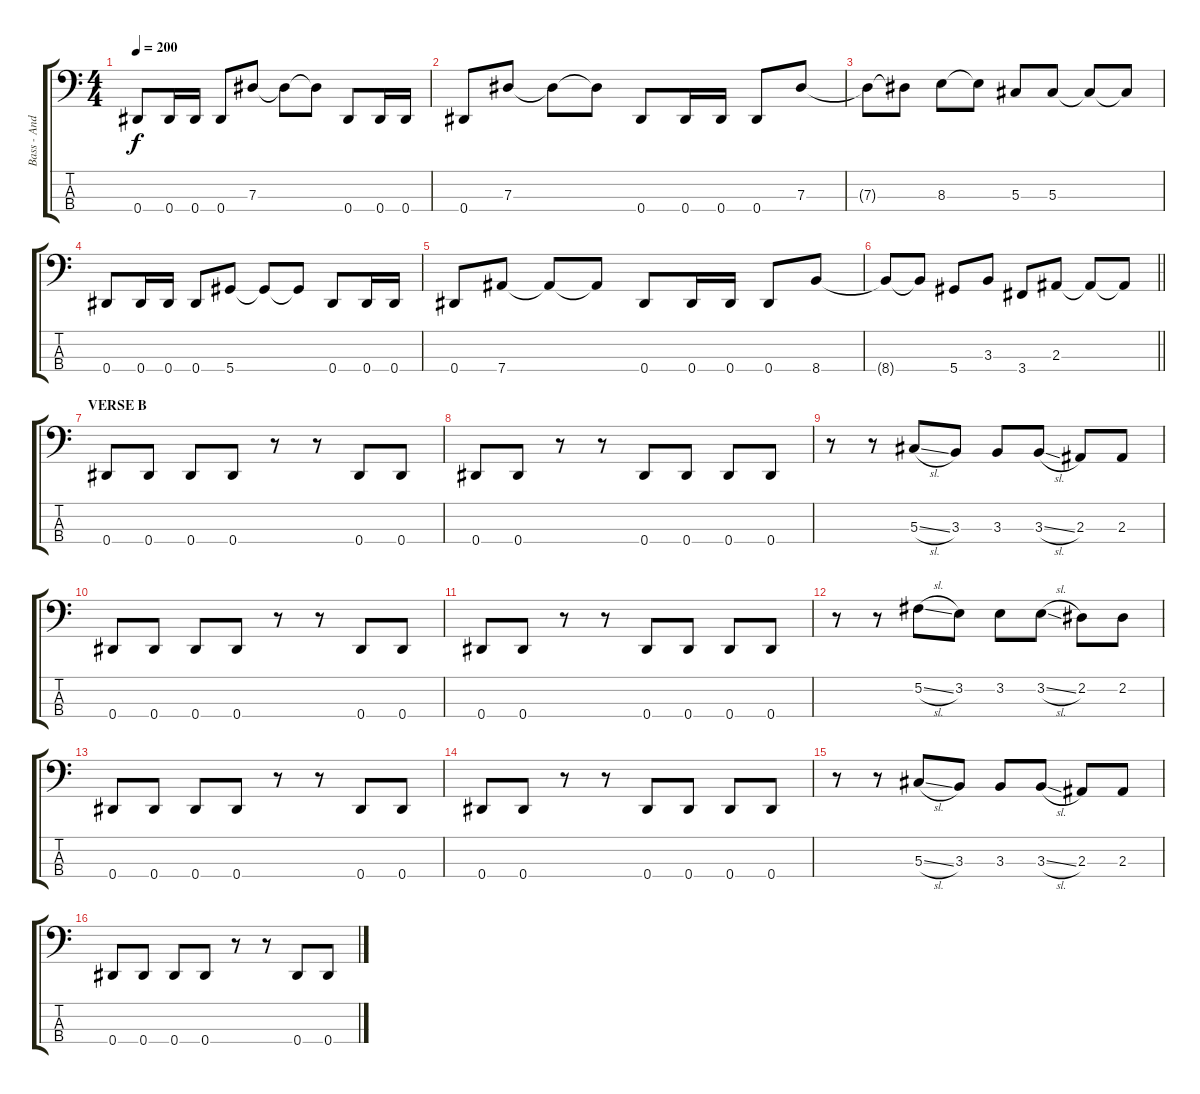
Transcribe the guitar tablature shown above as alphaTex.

\track ("Bass - Andre Hartoonian" "Bass - And") {instrument electricbasspick}
\staff {score tabs}
\tuning (Gb2 Db2 Ab1 Eb1) {hide}
\ts (4 4)
\tempo 200
\clef f4
\ks c
0.4.8{dy f} 0.4.16 0.4.16 0.4.8 7.3.8 7.3{t}.8 7.3{t}.8 0.4.8 0.4.16 0.4.16 |
0.4.8 7.3.8 7.3{t}.8 7.3{t}.8 0.4.8 0.4.16 0.4.16 0.4.8 7.3.8 |
7.3{t}.8 7.3{t}.8 8.3.8 8.3{t}.8 5.3.8 5.3.8 5.3{t}.8 5.3{t}.8 |
0.4.8 0.4.16 0.4.16 0.4.8 5.4.8 5.4{t}.8 5.4{t}.8 0.4.8 0.4.16 0.4.16 |
0.4.8 7.4.8 7.4{t}.8 7.4{t}.8 0.4.8 0.4.16 0.4.16 0.4.8 8.4.8 |
\barLineRight lightlight
8.4{t}.8 8.4{t}.8 5.4.8 3.3.8 3.4.8 2.3.8 2.3{t}.8 2.3{t}.8 |
\section ("" "VERSE B")
0.4.8 0.4.8 0.4.8 0.4.8 r.8 r.8 0.4.8 0.4.8 |
0.4.8 0.4.8 r.8 r.8 0.4.8 0.4.8 0.4.8 0.4.8 |
r.8 r.8 5.3{sl}.8 3.3.8 3.3.8 3.3{sl}.8 2.3.8 2.3.8 |
0.4.8 0.4.8 0.4.8 0.4.8 r.8 r.8 0.4.8 0.4.8 |
0.4.8 0.4.8 r.8 r.8 0.4.8 0.4.8 0.4.8 0.4.8 |
r.8 r.8 5.2{sl}.8 3.2.8 3.2.8 3.2{sl}.8 2.2.8 2.2.8 |
0.4.8 0.4.8 0.4.8 0.4.8 r.8 r.8 0.4.8 0.4.8 |
0.4.8 0.4.8 r.8 r.8 0.4.8 0.4.8 0.4.8 0.4.8 |
r.8 r.8 5.3{sl}.8 3.3.8 3.3.8 3.3{sl}.8 2.3.8 2.3.8 |
0.4.8 0.4.8 0.4.8 0.4.8 r.8 r.8 0.4.8 0.4.8
